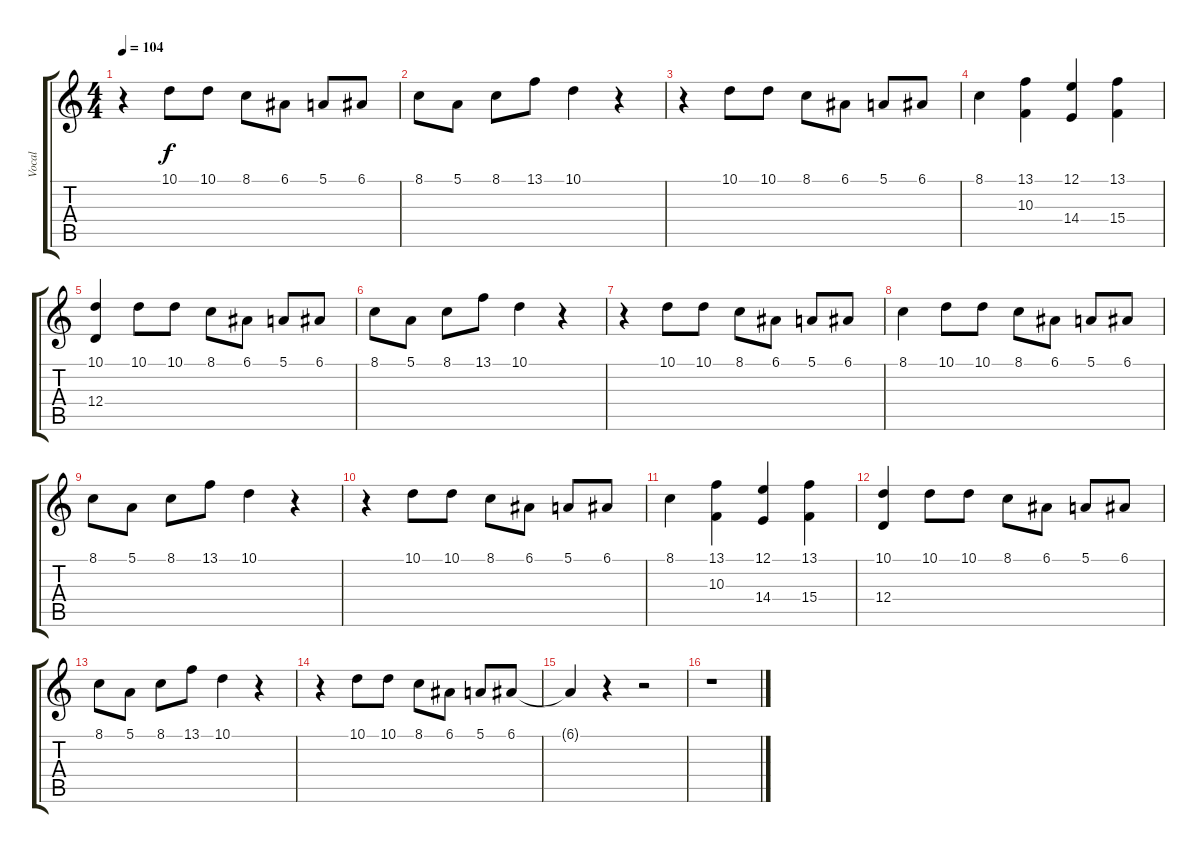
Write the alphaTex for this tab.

\track ("Vocal" "Vocal") {instrument honkytonkpiano}
\staff {score tabs}
\tuning (E4 B3 G3 D3 A2 E2) {hide}
\ts (4 4)
\tempo 104
\clef g2
\ks c
r.4{dy f} 10.1.8 10.1.8 8.1.8 6.1.8 5.1.8 6.1.8 |
8.1.8 5.1.8 8.1.8 13.1.8 10.1.4 r.4 |
r.4 10.1.8 10.1.8 8.1.8 6.1.8 5.1.8 6.1.8 |
8.1.4 (13.1 10.3).4 (12.1 14.4).4 (13.1 15.4).4 |
(10.1 12.4).4 10.1.8 10.1.8 8.1.8 6.1.8 5.1.8 6.1.8 |
8.1.8 5.1.8 8.1.8 13.1.8 10.1.4 r.4 |
r.4 10.1.8 10.1.8 8.1.8 6.1.8 5.1.8 6.1.8 |
8.1.4 10.1.8 10.1.8 8.1.8 6.1.8 5.1.8 6.1.8 |
8.1.8 5.1.8 8.1.8 13.1.8 10.1.4 r.4 |
r.4 10.1.8 10.1.8 8.1.8 6.1.8 5.1.8 6.1.8 |
8.1.4 (13.1 10.3).4 (12.1 14.4).4 (13.1 15.4).4 |
(10.1 12.4).4 10.1.8 10.1.8 8.1.8 6.1.8 5.1.8 6.1.8 |
8.1.8 5.1.8 8.1.8 13.1.8 10.1.4 r.4 |
r.4 10.1.8 10.1.8 8.1.8 6.1.8 5.1.8 6.1.8 |
6.1{t}.4 r.4 r.2 |
r.1
